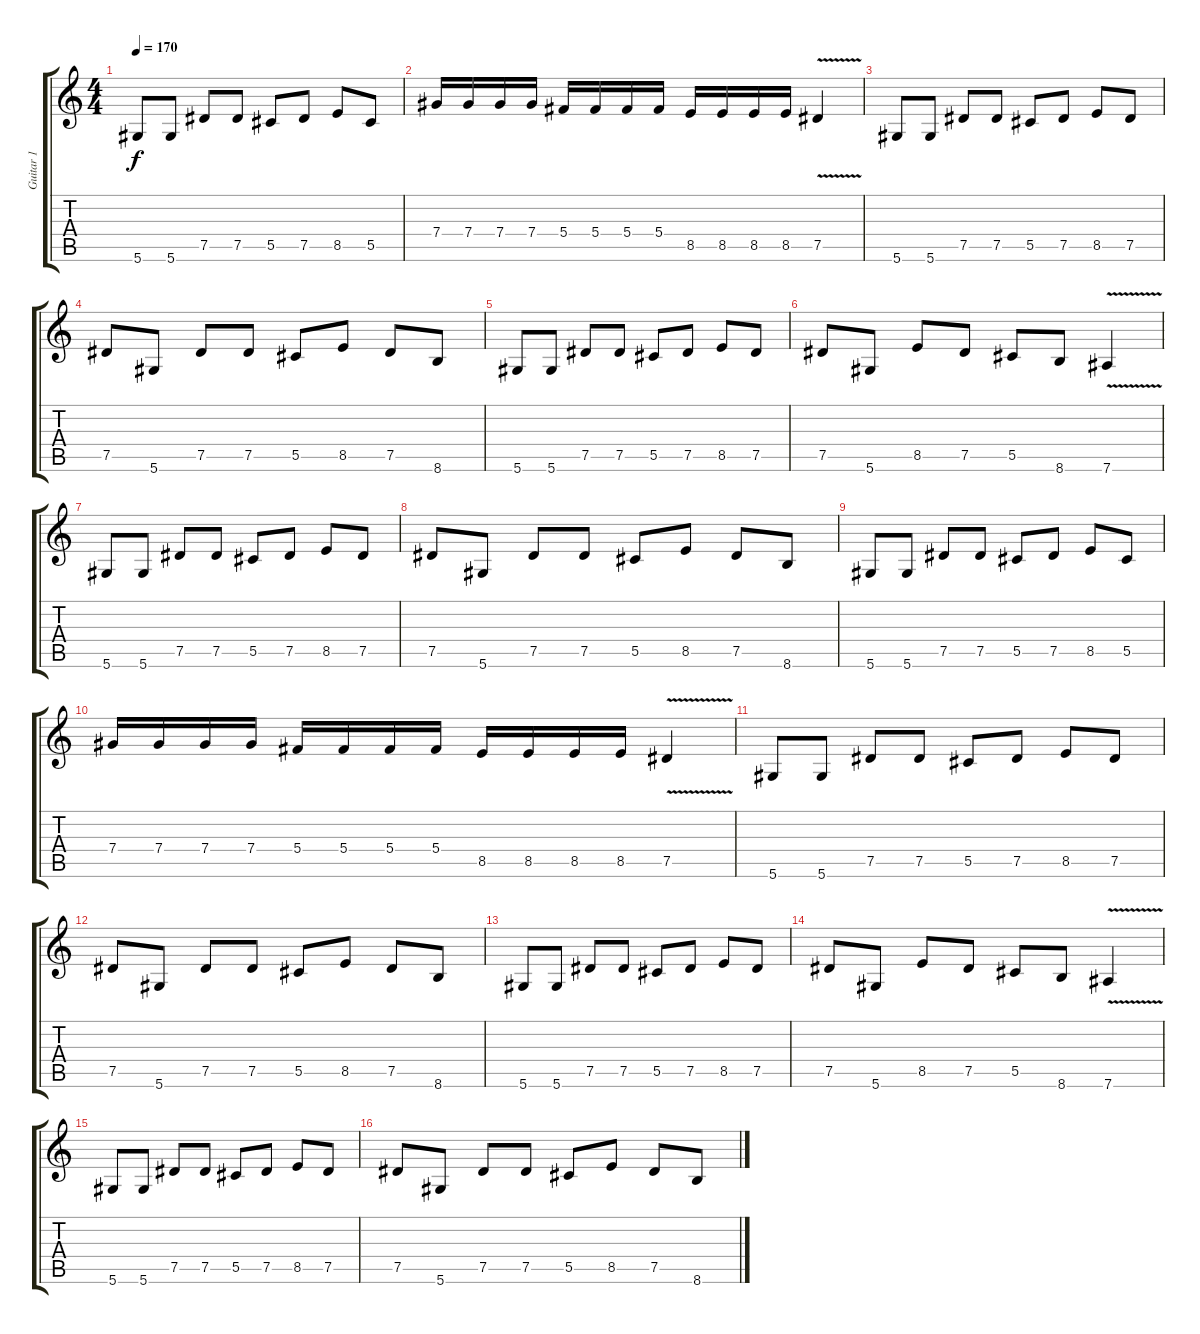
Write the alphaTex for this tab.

\track ("Guitar 1" "Guitar 1") {instrument overdrivenguitar}
\staff {score tabs}
\tuning (Eb4 Bb3 Gb3 Db3 Ab2 Eb2) {hide}
\ts (4 4)
\tempo 170
\clef g2
\ks c
5.6.8{dy f} 5.6.8 7.5.8 7.5.8 5.5.8 7.5.8 8.5.8 5.5.8 |
7.4.16 7.4.16 7.4.16 7.4.16 5.4.16 5.4.16 5.4.16 5.4.16 8.5.16 8.5.16 8.5.16 8.5.16 7.5{v}.4 |
5.6.8 5.6.8 7.5.8 7.5.8 5.5.8 7.5.8 8.5.8 7.5.8 |
7.5.8 5.6.8 7.5.8 7.5.8 5.5.8 8.5.8 7.5.8 8.6.8 |
5.6.8 5.6.8 7.5.8 7.5.8 5.5.8 7.5.8 8.5.8 7.5.8 |
7.5.8 5.6.8 8.5.8 7.5.8 5.5.8 8.6.8 7.6{v}.4 |
5.6.8 5.6.8 7.5.8 7.5.8 5.5.8 7.5.8 8.5.8 7.5.8 |
7.5.8 5.6.8 7.5.8 7.5.8 5.5.8 8.5.8 7.5.8 8.6.8 |
5.6.8 5.6.8 7.5.8 7.5.8 5.5.8 7.5.8 8.5.8 5.5.8 |
7.4.16 7.4.16 7.4.16 7.4.16 5.4.16 5.4.16 5.4.16 5.4.16 8.5.16 8.5.16 8.5.16 8.5.16 7.5{v}.4 |
5.6.8 5.6.8 7.5.8 7.5.8 5.5.8 7.5.8 8.5.8 7.5.8 |
7.5.8 5.6.8 7.5.8 7.5.8 5.5.8 8.5.8 7.5.8 8.6.8 |
5.6.8 5.6.8 7.5.8 7.5.8 5.5.8 7.5.8 8.5.8 7.5.8 |
7.5.8 5.6.8 8.5.8 7.5.8 5.5.8 8.6.8 7.6{v}.4 |
5.6.8 5.6.8 7.5.8 7.5.8 5.5.8 7.5.8 8.5.8 7.5.8 |
7.5.8 5.6.8 7.5.8 7.5.8 5.5.8 8.5.8 7.5.8 8.6.8
